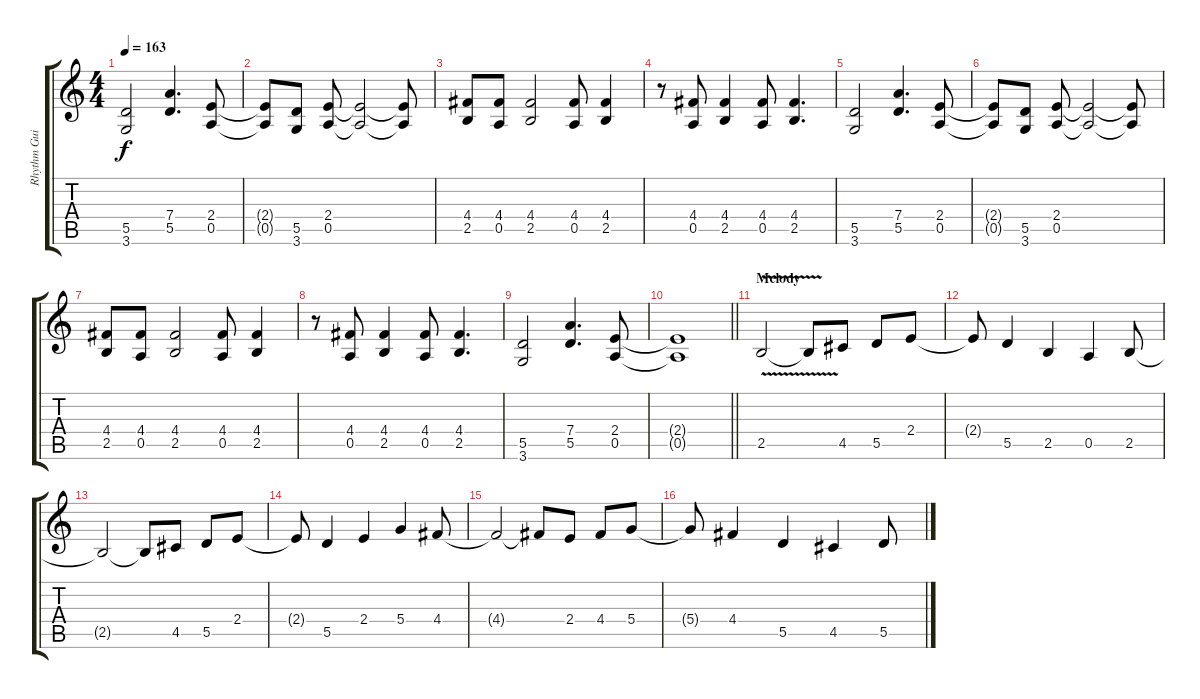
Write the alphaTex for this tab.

\track ("Rhythm Guitar R" "Rhythm Gui") {instrument distortionguitar}
\staff {score tabs}
\tuning (E4 B3 G3 D3 A2 E2) {hide}
\ts (4 4)
\tempo 163
\clef g2
\ks c
(5.5 3.6).2{dy f} (7.4 5.5).4{d} (2.4 0.5).8 |
(2.4{t} 0.5{t}).8 (5.5 3.6).8 (2.4 0.5).8 (2.4{t} 0.5{t}).2 (2.4{t} 0.5{t}).8 |
(4.4 2.5).8 (4.4 0.5).8 (4.4 2.5).2 (4.4 0.5).8 (4.4 2.5).4 |
r.8 (4.4 0.5).8 (4.4 2.5).4 (4.4 0.5).8 (4.4 2.5).4{d} |
(5.5 3.6).2 (7.4 5.5).4{d} (2.4 0.5).8 |
(2.4{t} 0.5{t}).8 (5.5 3.6).8 (2.4 0.5).8 (2.4{t} 0.5{t}).2 (2.4{t} 0.5{t}).8 |
(4.4 2.5).8 (4.4 0.5).8 (4.4 2.5).2 (4.4 0.5).8 (4.4 2.5).4 |
r.8 (4.4 0.5).8 (4.4 2.5).4 (4.4 0.5).8 (4.4 2.5).4{d} |
(5.5 3.6).2 (7.4 5.5).4{d} (2.4 0.5).8 |
\barLineRight lightlight
(2.4{t} 0.5{t}).1 |
\section ("" "Melody")
2.5{v}.2{volume 13 balance 8} 2.5{t}.8 4.5.8 5.5.8 2.4.8 |
2.4{t}.8 5.5.4 2.5.4 0.5.4 2.5.8 |
2.5{t}.2 2.5{t}.8 4.5.8 5.5.8 2.4.8 |
2.4{t}.8 5.5.4 2.4.4 5.4.4 4.4.8 |
4.4{t}.2 4.4{t}.8 2.4.8 4.4.8 5.4.8 |
5.4{t}.8 4.4.4 5.5.4 4.5.4 5.5.8
